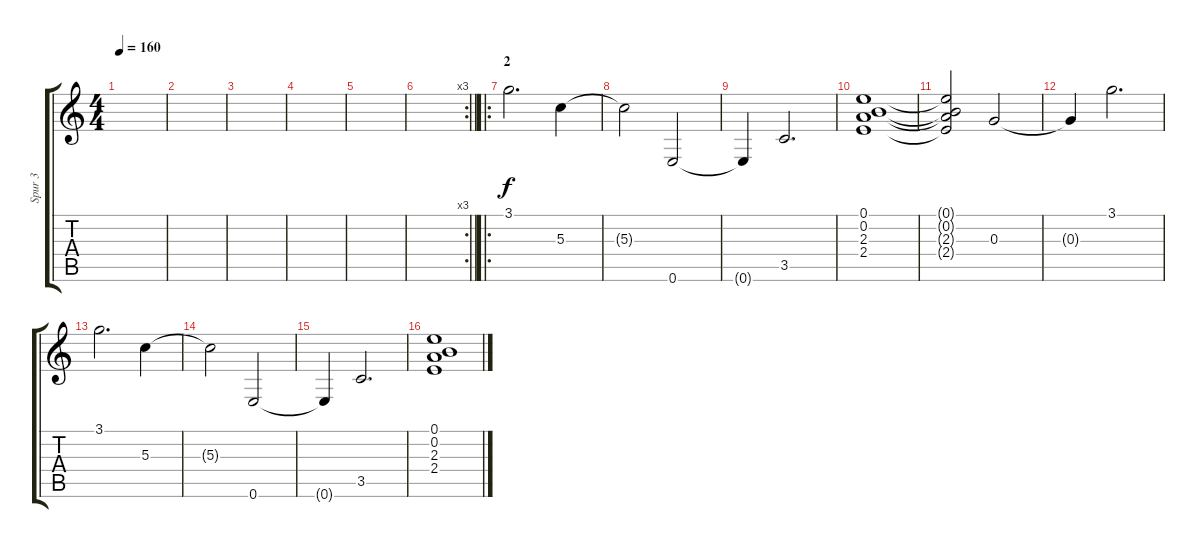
\track ("Spur 3" "Spur 3") {instrument distortionguitar}
\staff {score tabs}
\tuning (E4 B3 G3 D3 A2 E2) {hide}
\ts (4 4)
\tempo 160
\clef g2
\ks c
|
|
|
|
|
\rc 3
\barLineRight lightlight
|
\ro
\section ("" "2")
3.1.2{d} 5.3.4 |
5.3{t}.2 0.6.2 |
0.6{t}.4 3.5.2{d} |
(0.1 0.2 2.3 2.4).1 |
(0.1{t} 0.2{t} 2.3{t} 2.4{t}).2 0.3.2 |
0.3{t}.4 3.1.2{d} |
3.1.2{d} 5.3.4 |
5.3{t}.2 0.6.2 |
0.6{t}.4 3.5.2{d} |
(0.1 0.2 2.3 2.4).1
